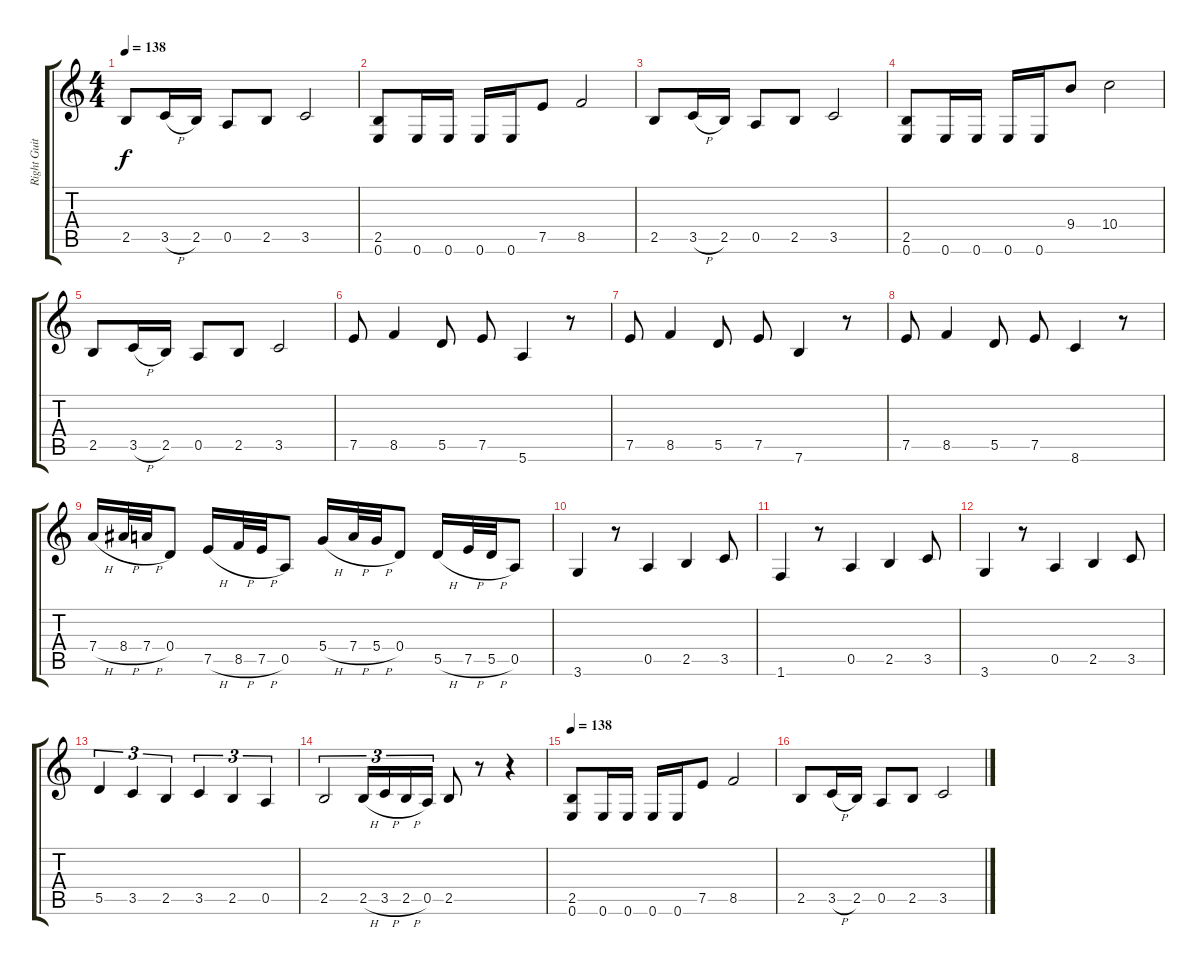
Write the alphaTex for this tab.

\track ("Right Guitar" "Right Guit") {instrument distortionguitar}
\staff {score tabs}
\tuning (E4 B3 G3 D3 A2 E2) {hide}
\ts (4 4)
\tempo 138
\clef g2
\ks c
2.5.8{dy f} 3.5{h}.16 2.5.16 0.5.8 2.5.8 3.5.2 |
(2.5 0.6).8 0.6.16 0.6.16 0.6.16 0.6.16 7.5.8 8.5.2 |
2.5.8 3.5{h}.16 2.5.16 0.5.8 2.5.8 3.5.2 |
(2.5 0.6).8 0.6.16 0.6.16 0.6.16 0.6.16 9.4.8 10.4.2 |
2.5.8 3.5{h}.16 2.5.16 0.5.8 2.5.8 3.5.2 |
7.5.8 8.5.4 5.5.8 7.5.8 5.6.4 r.8 |
7.5.8 8.5.4 5.5.8 7.5.8 7.6.4 r.8 |
7.5.8 8.5.4 5.5.8 7.5.8 8.6.4 r.8 |
7.4{h}.16 8.4{h}.32 7.4{h}.32 0.4.8 7.5{h}.16 8.5{h}.32 7.5{h}.32 0.5.8 5.4{h}.16 7.4{h}.32 5.4{h}.32 0.4.8 5.5{h}.16 7.5{h}.32 5.5{h}.32 0.5.8 |
3.6.4 r.8 0.5.4 2.5.4 3.5.8 |
1.6.4 r.8 0.5.4 2.5.4 3.5.8 |
3.6.4 r.8 0.5.4 2.5.4 3.5.8 |
5.5.4{tu (3 2)} 3.5.4{tu (3 2)} 2.5.4{tu (3 2)} 3.5.4{tu (3 2)} 2.5.4{tu (3 2)} 0.5.4{tu (3 2)} |
2.5.2{tu (3 2)} 2.5{h}.16{tu (3 2)} 3.5{h}.16{tu (3 2)} 2.5{h}.16{tu (3 2)} 0.5.16{tu (3 2)} 2.5.8 r.8 r.4 |
\tempo 138
(2.5 0.6).8 0.6.16 0.6.16 0.6.16 0.6.16 7.5.8 8.5.2 |
2.5.8 3.5{h}.16 2.5.16 0.5.8 2.5.8 3.5.2
